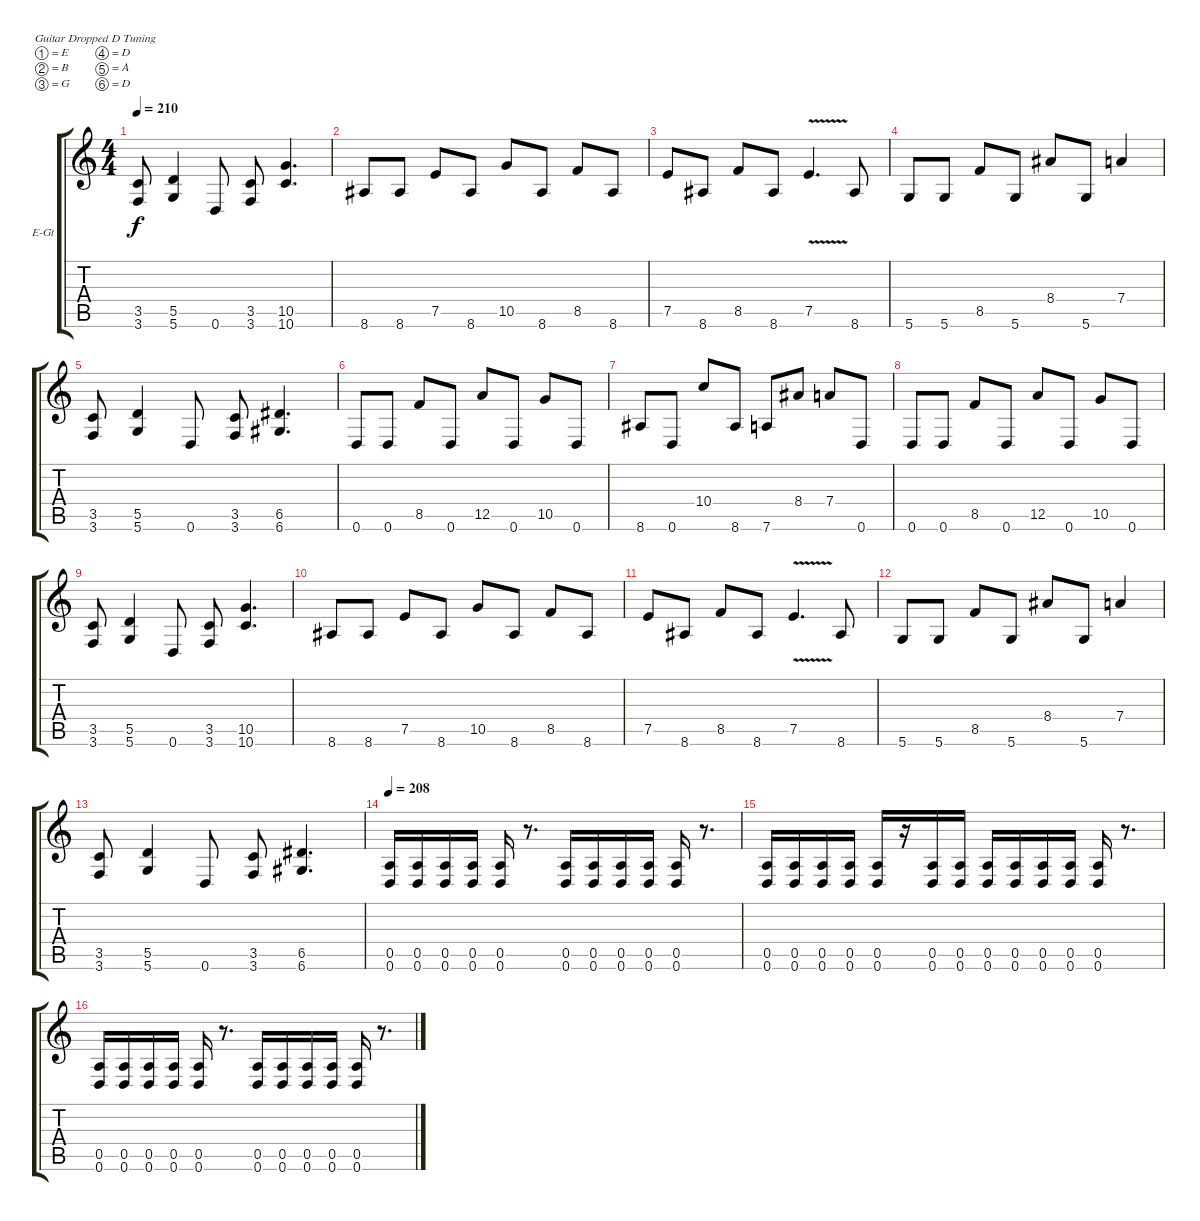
\bracketExtendMode groupsimilarinstruments
\firstSystemTrackNameOrientation horizontal
\otherSystemsTrackNameOrientation horizontal
\track ("Guitar" "E-Gt") {instrument distortionguitar}
\staff {score tabs}
\tuning (E4 B3 G3 D3 A2 D2)
\ts (4 4)
\tempo 210
\clef g2
\ks c
(3.5 3.6).8{dy f} (5.5 5.6).4 0.6.8 (3.5 3.6).8 (10.5 10.6).4{d} |
8.6.8 8.6.8 7.5.8 8.6.8 10.5.8 8.6.8 8.5.8 8.6.8 |
7.5.8 8.6.8 8.5.8 8.6.8 7.5{v}.4{d} 8.6.8 |
5.6.8 5.6.8 8.5.8 5.6.8 8.4.8 5.6.8 7.4.4 |
(3.5 3.6).8 (5.5 5.6).4 0.6.8 (3.5 3.6).8 (6.5 6.6).4{d} |
0.6.8 0.6.8 8.5.8 0.6.8 12.5.8 0.6.8 10.5.8 0.6.8 |
8.6.8 0.6.8 10.4.8 8.6.8 7.6.8 8.4.8 7.4.8 0.6.8 |
0.6.8 0.6.8 8.5.8 0.6.8 12.5.8 0.6.8 10.5.8 0.6.8 |
(3.5 3.6).8 (5.5 5.6).4 0.6.8 (3.5 3.6).8 (10.5 10.6).4{d} |
8.6.8 8.6.8 7.5.8 8.6.8 10.5.8 8.6.8 8.5.8 8.6.8 |
7.5.8 8.6.8 8.5.8 8.6.8 7.5{v}.4{d} 8.6.8 |
5.6.8 5.6.8 8.5.8 5.6.8 8.4.8 5.6.8 7.4.4 |
(3.5 3.6).8 (5.5 5.6).4 0.6.8 (3.5 3.6).8 (6.5 6.6).4{d} |
\tempo 208
(0.5 0.6).16 (0.5 0.6).16 (0.5 0.6).16 (0.5 0.6).16 (0.5 0.6).16 r.8{d} (0.5 0.6).16 (0.5 0.6).16 (0.5 0.6).16 (0.5 0.6).16 (0.5 0.6).16 r.8{d} |
(0.5 0.6).16 (0.5 0.6).16 (0.5 0.6).16 (0.5 0.6).16 (0.5 0.6).16 r.16 (0.5 0.6).16 (0.5 0.6).16 (0.5 0.6).16 (0.5 0.6).16 (0.5 0.6).16 (0.5 0.6).16 (0.5 0.6).16 r.8{d} |
(0.5 0.6).16 (0.5 0.6).16 (0.5 0.6).16 (0.5 0.6).16 (0.5 0.6).16 r.8{d} (0.5 0.6).16 (0.5 0.6).16 (0.5 0.6).16 (0.5 0.6).16 (0.5 0.6).16 r.8{d}
